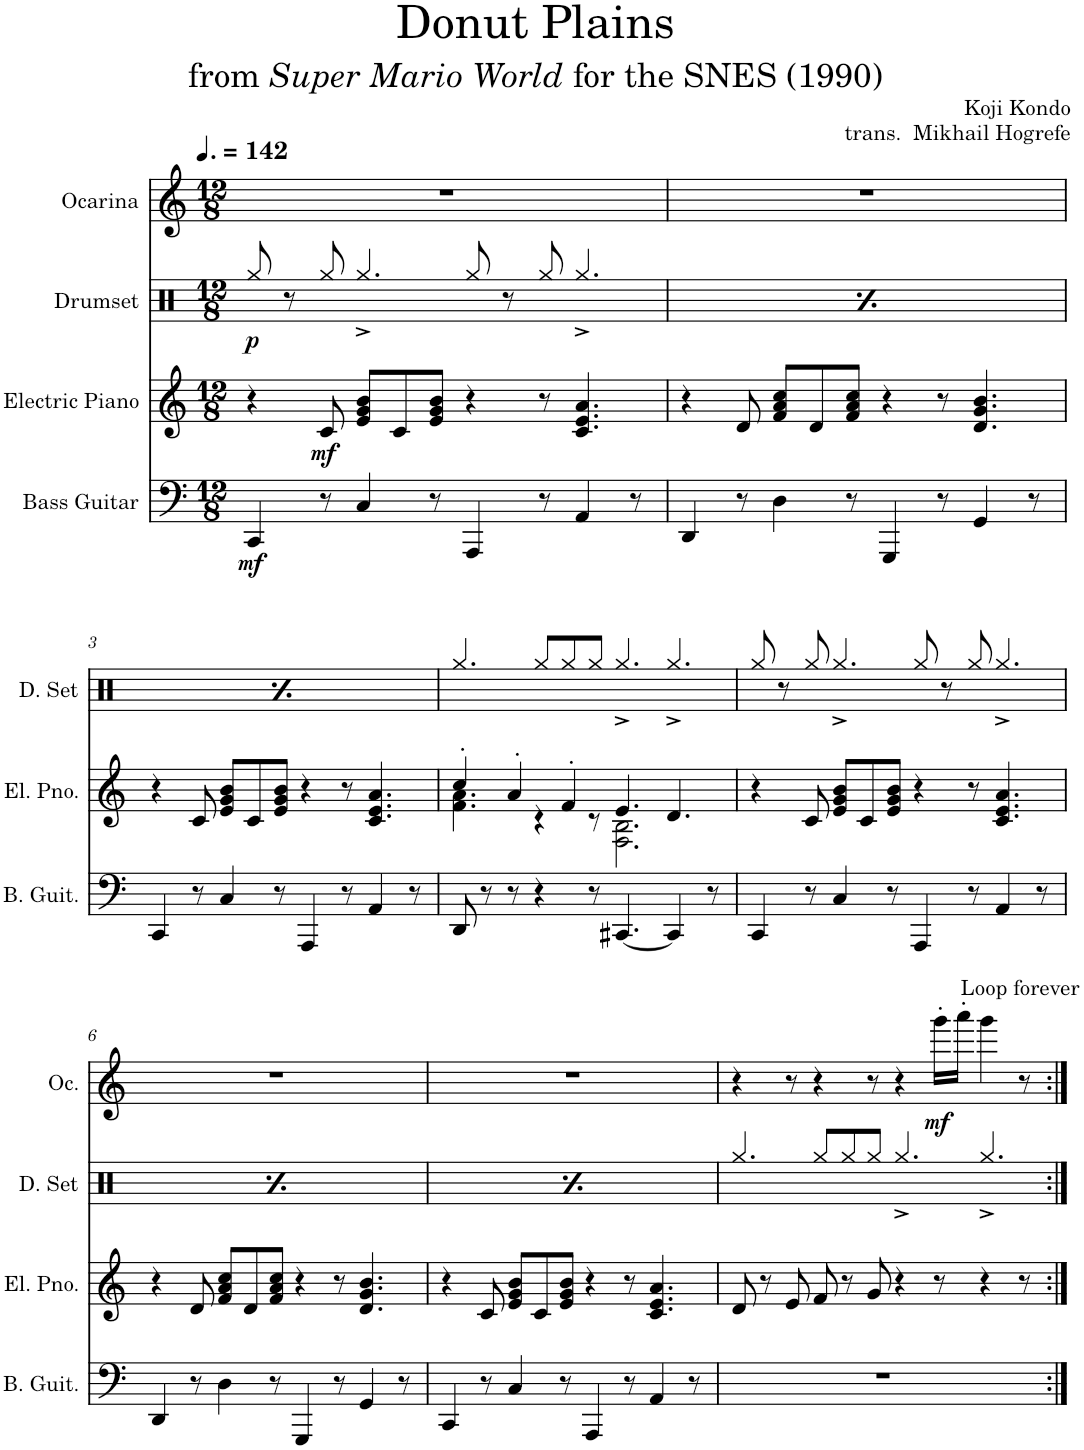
**kern	**dynam	**kern	**dynam	**kern	**dynam	**kern	**dynam
*part4	*part4	*part3	*part3	*part2	*part2	*part1	*part1
*staff4	*staff4	*staff3	*staff3	*staff2	*staff2	*staff1	*staff1
*I"Bass Guitar	*	*I"Electric Piano	*	*I"Drumset	*	*I"Ocarina	*
*I'B. Guit.	*	*I'El. Pno.	*	*I'D. Set	*	*I'Oc.	*
*clefF4	*	*clefG2	*	*clefX	*	*clefG2	*
*k[]	*	*k[]	*	*k[]	*	*k[]	*
*M12/8	*	*M12/8	*	*M12/8	*	*M12/8	*
*MM213	*	*MM213	*	*MM213	*	*MM213	*
=1	=1	=1	=1	=1	=1	=1	=1
!	!LO:DY:b	!	!	!	!LO:DY:b	!	!
4CC/	mf	4r	.	8Rgg/	p	1.r	.
.	.	.	.	8r	.	.	.
!	!	!	!LO:DY:b	!	!	!	!
8r	.	8c/	mf	8Rgg/	.	.	.
4C/	.	8e/ 8g/ 8b/L	.	4.Rgg^/	.	.	.
.	.	8c/	.	.	.	.	.
8r	.	8e/ 8g/ 8b/J	.	.	.	.	.
4AAA/	.	4r	.	8Rgg/	.	.	.
.	.	.	.	8r	.	.	.
8r	.	8r	.	8Rgg/	.	.	.
4AA/	.	4.c/ 4.e/ 4.a/	.	4.Rgg^/	.	.	.
8r	.	.	.	.	.	.	.
=2	=2	=2	=2	=2	=2	=2	=2
!	!	!	!	!	!LO:DY:b	!	!
4DD/	.	4r	.	8Rgg/	p	1.r	.
.	.	.	.	8r	.	.	.
8r	.	8d/	.	8Rgg/	.	.	.
4D\	.	8f/ 8a/ 8cc/L	.	4.Rgg^/	.	.	.
.	.	8d/	.	.	.	.	.
8r	.	8f/ 8a/ 8cc/J	.	.	.	.	.
4GGG/	.	4r	.	8Rgg/	.	.	.
.	.	.	.	8r	.	.	.
8r	.	8r	.	8Rgg/	.	.	.
4GG/	.	4.d/ 4.g/ 4.b/	.	4.Rgg^/	.	.	.
8r	.	.	.	.	.	.	.
!!LO:LB:g=z
=3	=3	=3	=3	=3	=3	=3	=3
!	!	!	!	!	!LO:DY:b	!	!
4CC/	.	4r	.	8Rgg/	p	1.r	.
.	.	.	.	8r	.	.	.
8r	.	8c/	.	8Rgg/	.	.	.
4C/	.	8e/ 8g/ 8b/L	.	4.Rgg^/	.	.	.
.	.	8c/	.	.	.	.	.
8r	.	8e/ 8g/ 8b/J	.	.	.	.	.
4AAA/	.	4r	.	8Rgg/	.	.	.
.	.	.	.	8r	.	.	.
8r	.	8r	.	8Rgg/	.	.	.
4AA/	.	4.c/ 4.e/ 4.a/	.	4.Rgg^/	.	.	.
8r	.	.	.	.	.	.	.
=4	=4	=4	=4	=4	=4	=4	=4
*	*	*^	*	*	*	*	*
8DD/	.	4cc'/	4.f\ 4.a\	.	4.Rgg/	.	1.r	.
8r	.	.	.	.	.	.	.	.
8r	.	4a'/	.	.	.	.	.	.
4r	.	.	4r	.	8Rgg/L	.	.	.
.	.	4f'/	.	.	8Rgg/	.	.	.
8r	.	.	8r	.	8Rgg/J	.	.	.
[4.CC#X/	.	4.e/	2.F\ 2.B\	.	4.Rgg^/	.	.	.
4CC#/]	.	4.d/	.	.	4.Rgg^/	.	.	.
8r	.	.	.	.	.	.	.	.
*	*	*v	*v	*	*	*	*	*
=5	=5	=5	=5	=5	=5	=5	=5
4CC/	.	4r	.	8Rgg/	.	1.r	.
.	.	.	.	8r	.	.	.
8r	.	8c/	.	8Rgg/	.	.	.
4C/	.	8e/ 8g/ 8b/L	.	4.Rgg^/	.	.	.
.	.	8c/	.	.	.	.	.
8r	.	8e/ 8g/ 8b/J	.	.	.	.	.
4AAA/	.	4r	.	8Rgg/	.	.	.
.	.	.	.	8r	.	.	.
8r	.	8r	.	8Rgg/	.	.	.
4AA/	.	4.c/ 4.e/ 4.a/	.	4.Rgg^/	.	.	.
8r	.	.	.	.	.	.	.
!!LO:LB:g=z
=6	=6	=6	=6	=6	=6	=6	=6
4DD/	.	4r	.	8Rgg/	.	1.r	.
.	.	.	.	8r	.	.	.
8r	.	8d/	.	8Rgg/	.	.	.
4D\	.	8f/ 8a/ 8cc/L	.	4.Rgg^/	.	.	.
.	.	8d/	.	.	.	.	.
8r	.	8f/ 8a/ 8cc/J	.	.	.	.	.
4GGG/	.	4r	.	8Rgg/	.	.	.
.	.	.	.	8r	.	.	.
8r	.	8r	.	8Rgg/	.	.	.
4GG/	.	4.d/ 4.g/ 4.b/	.	4.Rgg^/	.	.	.
8r	.	.	.	.	.	.	.
=7	=7	=7	=7	=7	=7	=7	=7
4CC/	.	4r	.	8Rgg/	.	1.r	.
.	.	.	.	8r	.	.	.
8r	.	8c/	.	8Rgg/	.	.	.
4C/	.	8e/ 8g/ 8b/L	.	4.Rgg^/	.	.	.
.	.	8c/	.	.	.	.	.
8r	.	8e/ 8g/ 8b/J	.	.	.	.	.
4AAA/	.	4r	.	8Rgg/	.	.	.
.	.	.	.	8r	.	.	.
8r	.	8r	.	8Rgg/	.	.	.
4AA/	.	4.c/ 4.e/ 4.a/	.	4.Rgg^/	.	.	.
8r	.	.	.	.	.	.	.
=8	=8	=8	=8	=8	=8	=8	=8
1.r	.	8d/	.	4.Rgg/	.	4r	.
.	.	8r	.	.	.	.	.
.	.	8e/	.	.	.	8r	.
.	.	8f/	.	8Rgg/L	.	4r	.
.	.	8r	.	8Rgg/	.	.	.
.	.	8g/	.	8Rgg/J	.	8r	.
.	.	4r	.	4.Rgg^/	.	4r	.
!	!	!	!	!	!	!	!LO:DY:b
.	.	8r	.	.	.	16ggg'\LL	mf
.	.	.	.	.	.	16aaa'\JJ	.
.	.	4r	.	4.Rgg^/	.	4ggg\	.
!	!	!	!	!	!	!LO:TX:a:t=Loop forever	!
.	.	8r	.	.	.	8r	.
=:|!	=:|!	=:|!	=:|!	=:|!	=:|!	=:|!	=:|!
*-	*-	*-	*-	*-	*-	*-	*-
